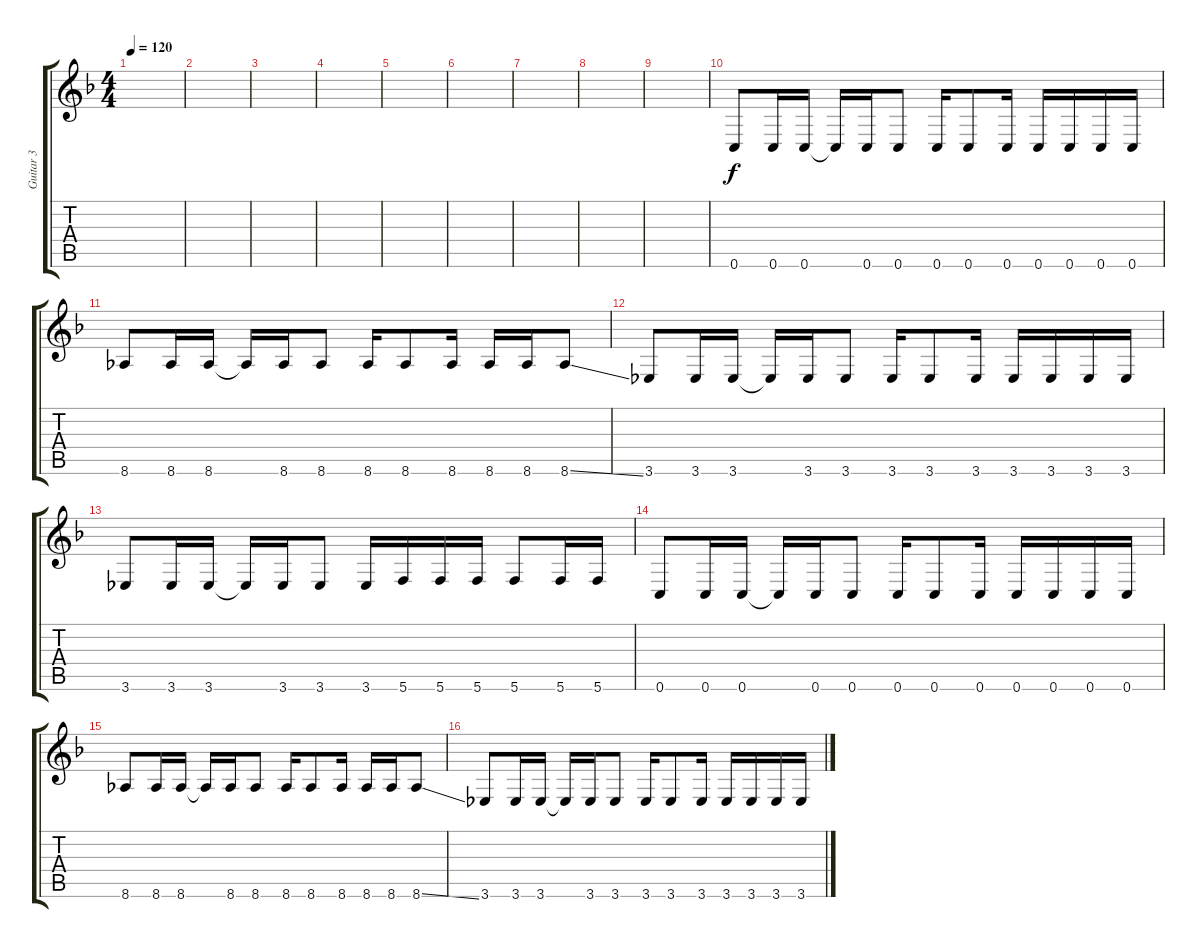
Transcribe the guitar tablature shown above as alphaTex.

\track ("Guitar 3" "Guitar 3") {instrument distortionguitar}
\staff {score tabs}
\tuning (D4 A3 F3 C3 G2 C2) {hide}
\ts (4 4)
\tempo 120
\clef g2
\ks f
|
|
|
|
|
|
|
|
|
0.6.8 0.6.16 0.6.16 0.6{t}.16 0.6.16 0.6.8 0.6.16 0.6.8 0.6.16 0.6.16 0.6.16 0.6.16 0.6.16 |
8.6.8 8.6.16 8.6.16 8.6{t}.16 8.6.16 8.6.8 8.6.16 8.6.8 8.6.16 8.6.16 8.6.16 8.6{ss}.8 |
3.6.8 3.6.16 3.6.16 3.6{t}.16 3.6.16 3.6.8 3.6.16 3.6.8 3.6.16 3.6.16 3.6.16 3.6.16 3.6.16 |
3.6.8 3.6.16 3.6.16 3.6{t}.16 3.6.16 3.6.8 3.6.16 5.6.16 5.6.16 5.6.16 5.6.8 5.6.16 5.6.16 |
0.6.8 0.6.16 0.6.16 0.6{t}.16 0.6.16 0.6.8 0.6.16 0.6.8 0.6.16 0.6.16 0.6.16 0.6.16 0.6.16 |
8.6.8 8.6.16 8.6.16 8.6{t}.16 8.6.16 8.6.8 8.6.16 8.6.8 8.6.16 8.6.16 8.6.16 8.6{ss}.8 |
3.6.8 3.6.16 3.6.16 3.6{t}.16 3.6.16 3.6.8 3.6.16 3.6.8 3.6.16 3.6.16 3.6.16 3.6.16 3.6.16
